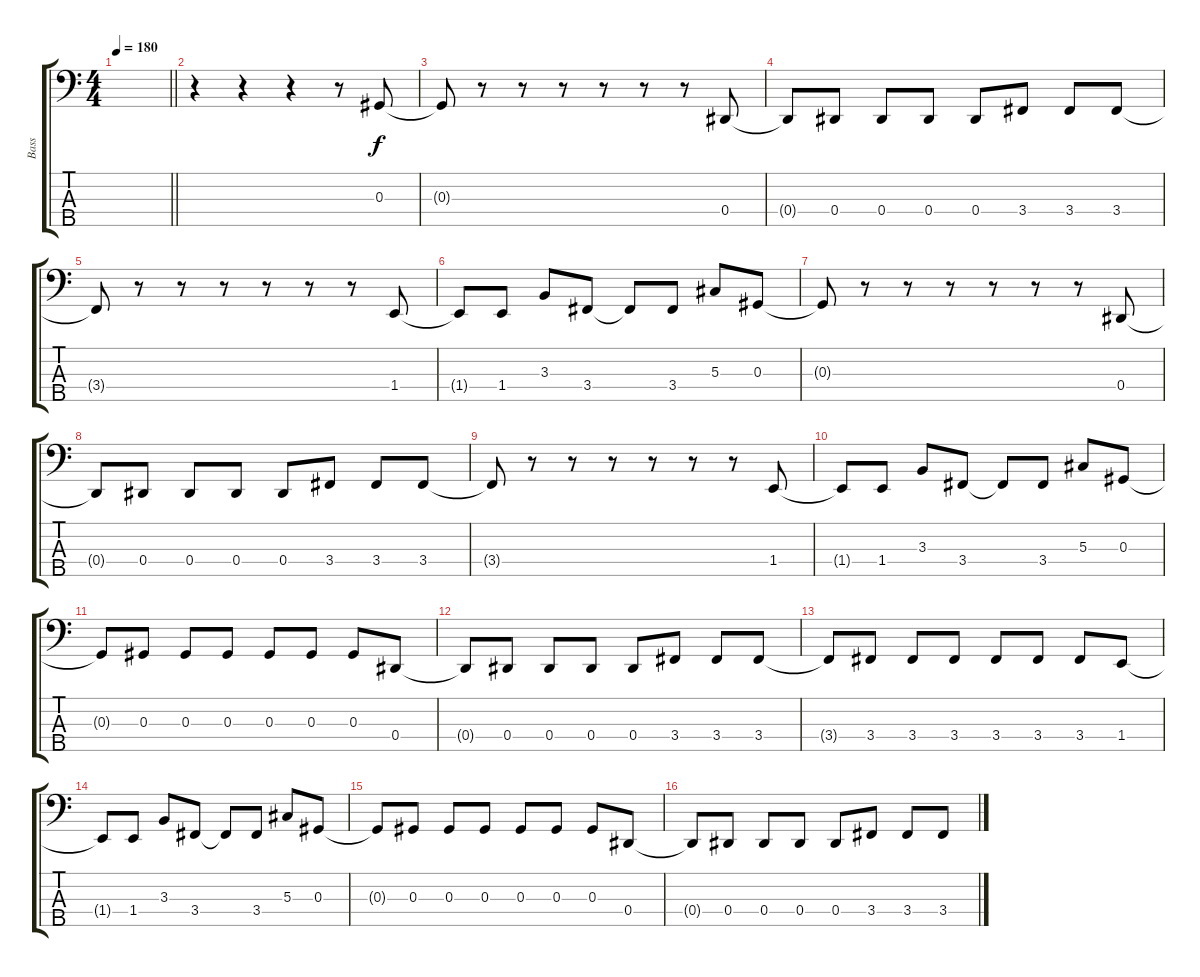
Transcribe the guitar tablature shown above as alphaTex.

\track ("Bass" "Bass") {instrument electricbassfinger}
\staff {score tabs}
\tuning (Gb2 Db2 Ab1 Eb1 Bb0) {hide}
\ts (4 4)
\tempo 180
\clef f4
\barLineRight lightlight
\ks c
|
r.4 r.4 r.4 r.8 0.3.8 |
0.3{t}.8 r.8 r.8 r.8 r.8 r.8 r.8 0.4.8 |
0.4{t}.8 0.4.8 0.4.8 0.4.8 0.4.8 3.4.8 3.4.8 3.4.8 |
3.4{t}.8 r.8 r.8 r.8 r.8 r.8 r.8 1.4.8 |
1.4{t}.8 1.4.8 3.3.8 3.4.8 3.4{t}.8 3.4.8 5.3.8 0.3.8 |
0.3{t}.8 r.8 r.8 r.8 r.8 r.8 r.8 0.4.8 |
0.4{t}.8 0.4.8 0.4.8 0.4.8 0.4.8 3.4.8 3.4.8 3.4.8 |
3.4{t}.8 r.8 r.8 r.8 r.8 r.8 r.8 1.4.8 |
1.4{t}.8 1.4.8 3.3.8 3.4.8 3.4{t}.8 3.4.8 5.3.8 0.3.8 |
0.3{t}.8 0.3.8 0.3.8 0.3.8 0.3.8 0.3.8 0.3.8 0.4.8 |
0.4{t}.8 0.4.8 0.4.8 0.4.8 0.4.8 3.4.8 3.4.8 3.4.8 |
3.4{t}.8 3.4.8 3.4.8 3.4.8 3.4.8 3.4.8 3.4.8 1.4.8 |
1.4{t}.8 1.4.8 3.3.8 3.4.8 3.4{t}.8 3.4.8 5.3.8 0.3.8 |
0.3{t}.8 0.3.8 0.3.8 0.3.8 0.3.8 0.3.8 0.3.8 0.4.8 |
0.4{t}.8 0.4.8 0.4.8 0.4.8 0.4.8 3.4.8 3.4.8 3.4.8
